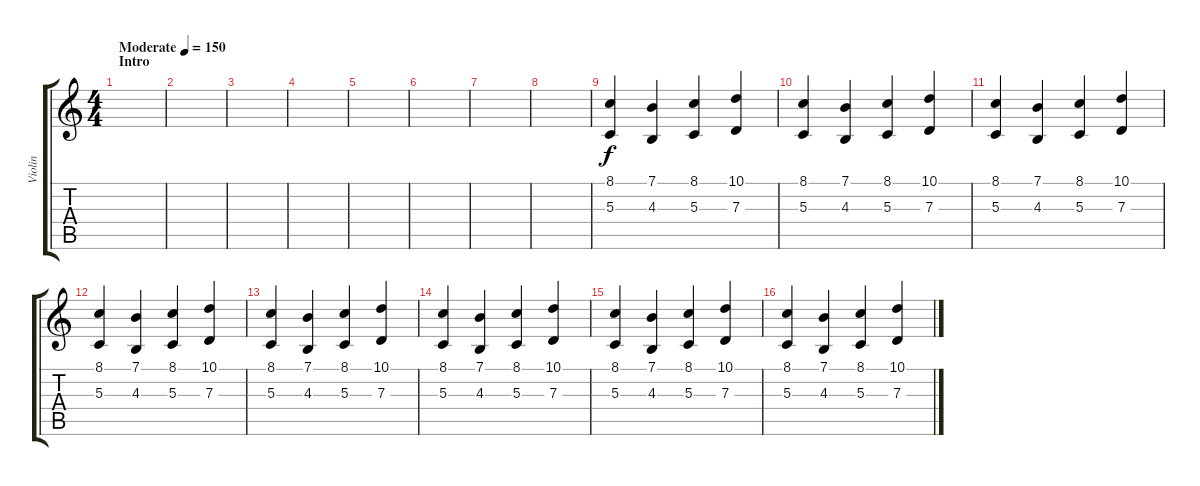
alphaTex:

\track ("Violin" "Violin") {instrument violin}
\staff {score tabs}
\tuning (E4 B3 G3 D3 A2 E2) {hide}
\ts (4 4)
\section ("" "Intro")
\tempo (150 "Moderate")
\clef g2
\ks c
|
|
|
|
|
|
|
|
(8.1 5.3).4 (7.1 4.3).4 (8.1 5.3).4 (10.1 7.3).4 |
(8.1 5.3).4 (7.1 4.3).4 (8.1 5.3).4 (10.1 7.3).4 |
(8.1 5.3).4 (7.1 4.3).4 (8.1 5.3).4 (10.1 7.3).4 |
(8.1 5.3).4 (7.1 4.3).4 (8.1 5.3).4 (10.1 7.3).4 |
(8.1 5.3).4 (7.1 4.3).4 (8.1 5.3).4 (10.1 7.3).4 |
(8.1 5.3).4 (7.1 4.3).4 (8.1 5.3).4 (10.1 7.3).4 |
(8.1 5.3).4 (7.1 4.3).4 (8.1 5.3).4 (10.1 7.3).4 |
(8.1 5.3).4 (7.1 4.3).4 (8.1 5.3).4 (10.1 7.3).4
